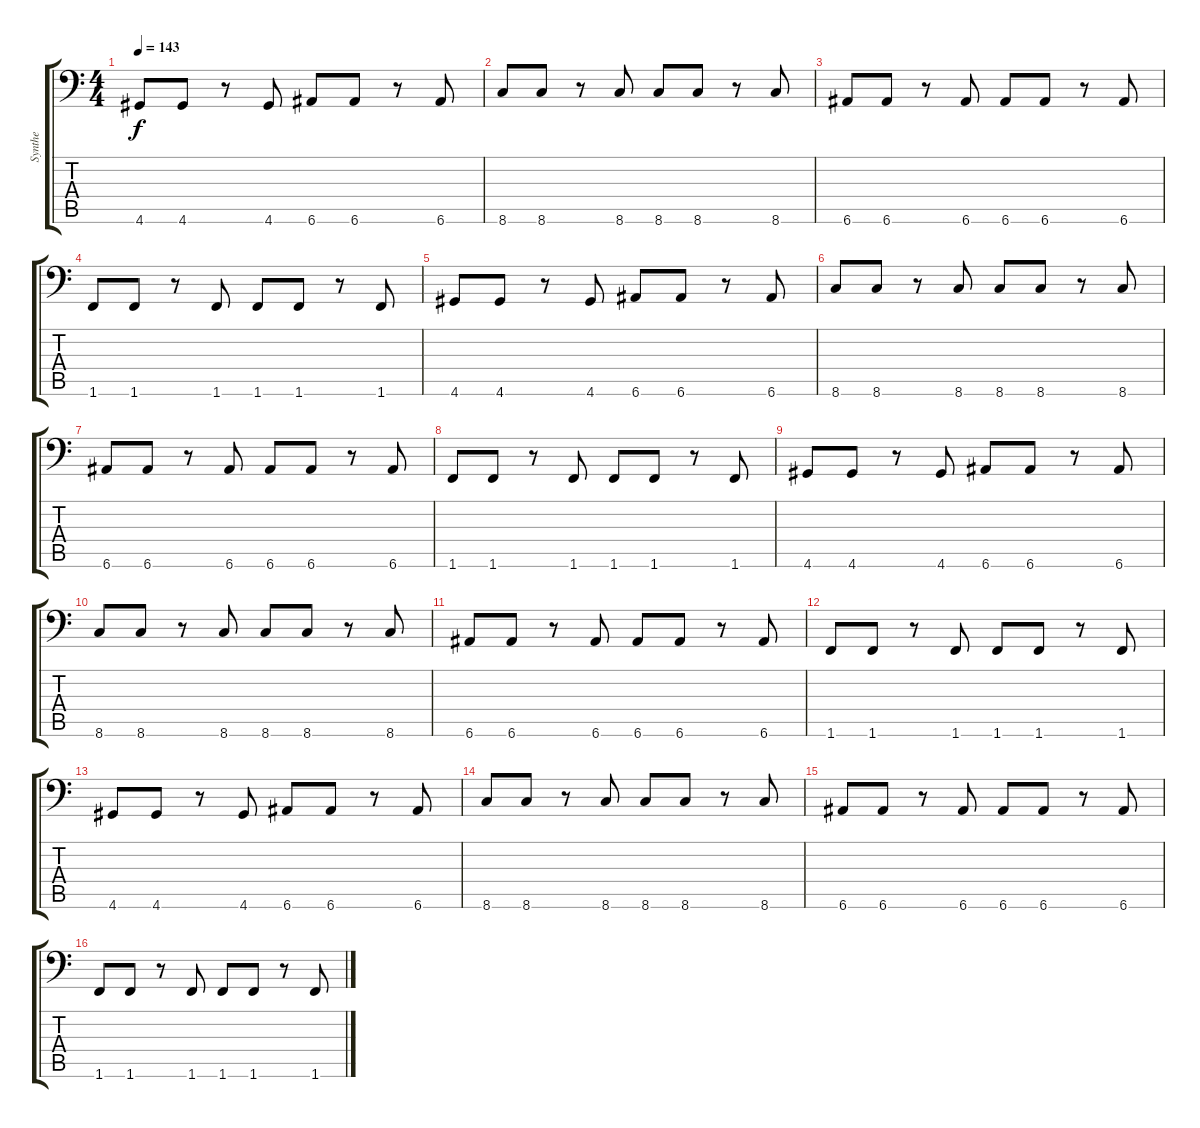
\track ("Synthe" "Synthe") {instrument synthbass1}
\staff {score tabs}
\tuning (E3 B2 G2 D2 A1 E1) {hide}
\ts (4 4)
\tempo 143
\clef f4
\ks c
4.6.8{dy f} 4.6.8 r.8 4.6.8 6.6.8 6.6.8 r.8 6.6.8 |
8.6.8 8.6.8 r.8 8.6.8 8.6.8 8.6.8 r.8 8.6.8 |
6.6.8 6.6.8 r.8 6.6.8 6.6.8 6.6.8 r.8 6.6.8 |
1.6.8 1.6.8 r.8 1.6.8 1.6.8 1.6.8 r.8 1.6.8 |
4.6.8 4.6.8 r.8 4.6.8 6.6.8 6.6.8 r.8 6.6.8 |
8.6.8 8.6.8 r.8 8.6.8 8.6.8 8.6.8 r.8 8.6.8 |
6.6.8 6.6.8 r.8 6.6.8 6.6.8 6.6.8 r.8 6.6.8 |
1.6.8 1.6.8 r.8 1.6.8 1.6.8 1.6.8 r.8 1.6.8 |
4.6.8 4.6.8 r.8 4.6.8 6.6.8 6.6.8 r.8 6.6.8 |
8.6.8 8.6.8 r.8 8.6.8 8.6.8 8.6.8 r.8 8.6.8 |
6.6.8 6.6.8 r.8 6.6.8 6.6.8 6.6.8 r.8 6.6.8 |
1.6.8 1.6.8 r.8 1.6.8 1.6.8 1.6.8 r.8 1.6.8 |
4.6.8 4.6.8 r.8 4.6.8 6.6.8 6.6.8 r.8 6.6.8 |
8.6.8 8.6.8 r.8 8.6.8 8.6.8 8.6.8 r.8 8.6.8 |
6.6.8 6.6.8 r.8 6.6.8 6.6.8 6.6.8 r.8 6.6.8 |
1.6.8 1.6.8 r.8 1.6.8 1.6.8 1.6.8 r.8 1.6.8
